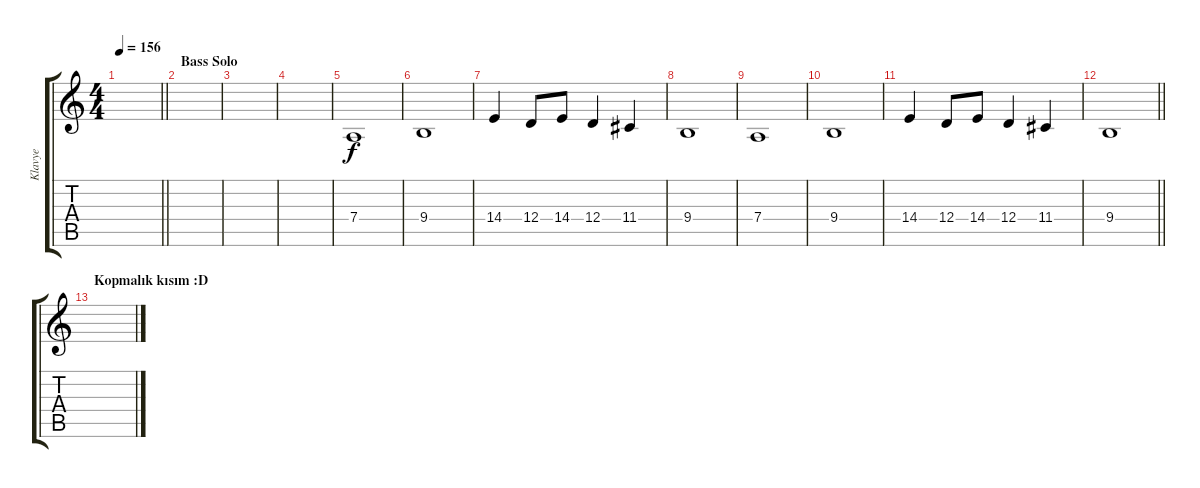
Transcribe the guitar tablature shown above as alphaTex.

\track ("Klavye" "Klavye") {instrument lead4chiff}
\staff {score tabs}
\tuning (E4 B3 G3 D3 A2 E2) {hide}
\ts (4 4)
\tempo 156
\clef g2
\barLineRight lightlight
\ks c
|
\section ("" "Bass Solo")
|
|
|
7.4.1{volume 16 instrument acousticgrandpiano} |
9.4.1 |
14.4.4 12.4.8 14.4.8 12.4.4 11.4.4 |
9.4.1 |
7.4.1{volume 16 instrument acousticgrandpiano} |
9.4.1 |
14.4.4 12.4.8 14.4.8 12.4.4 11.4.4 |
\barLineRight lightlight
9.4.1 |
\section ("" "Kopmalık kısım :D")
